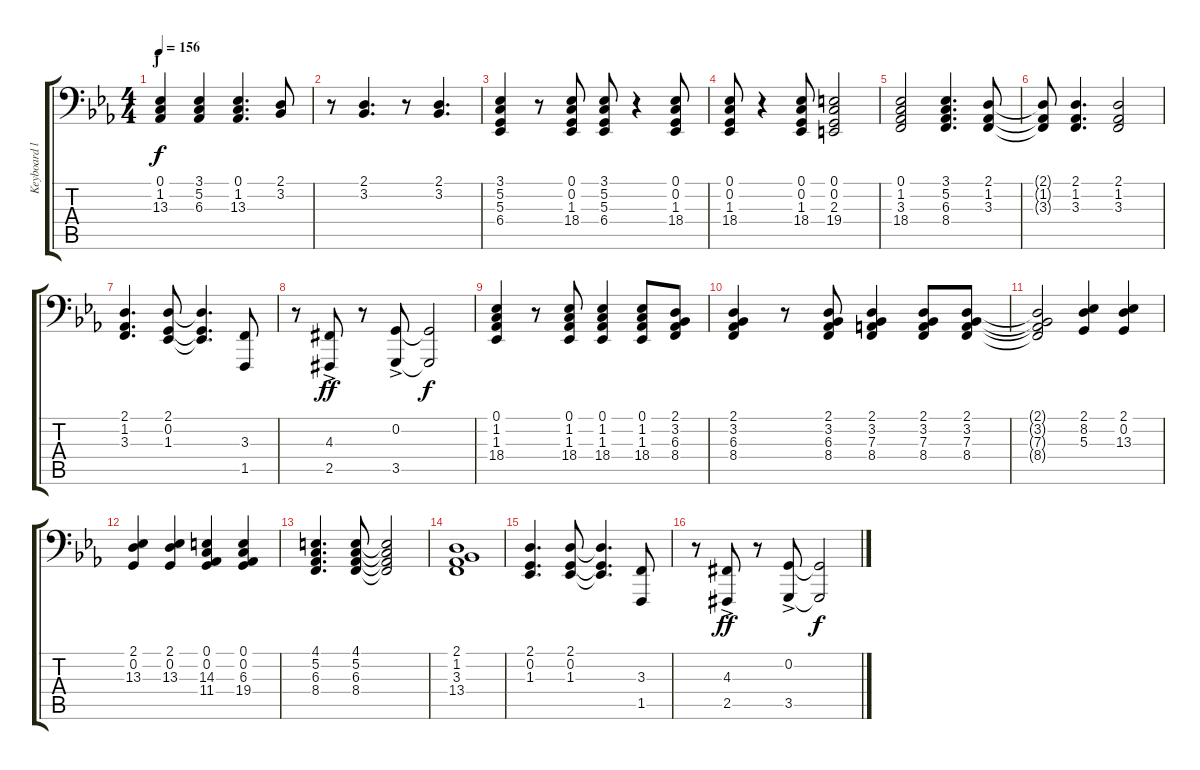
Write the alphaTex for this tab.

\track ("Keyboard left hand" "Keyboard l") {instrument brightacousticpiano}
\staff {score tabs}
\tuning (C3 G2 D2 A1 E1 B0) {hide}
\ts (4 4)
\section ("" "J")
\tempo 156
\clef f4
\ks eb
(0.1 1.2 13.3).4{dy f} (3.1 5.2 6.3).4 (0.1 1.2 13.3).4{d} (2.1 3.2).8 |
r.8 (2.1 3.2).4{d} r.8 (2.1 3.2).4{d} |
(3.1 5.2 5.3 6.4).4 r.8 (0.1 0.2 1.3 18.4).8 (3.1 5.2 5.3 6.4).8 r.4 (0.1 0.2 1.3 18.4).8 |
(0.1 0.2 1.3 18.4).8 r.4 (0.1 0.2 1.3 18.4).8 (0.1 0.2 2.3 19.4).2 |
(0.1 1.2 3.3 18.4).2 (3.1 5.2 6.3 8.4).4{d} (2.1 1.2 3.3).8 |
(2.1{t} 1.2{t} 3.3{t}).8 (2.1 1.2 3.3).4{d} (2.1 1.2 3.3).2 |
(2.1 1.2 3.3).4{d} (2.1 0.2 1.3).8 (2.1{t} 0.2{t} 1.3{t}).4{d} (3.3 1.5).8 |
r.8 (4.3{ac acc #} 2.5{ac acc #}).8{dy ff} r.8 (0.2{ac} 3.5{ac}).8 (0.2{t} 3.5{t}).2{dy f} |
(0.1 1.2 1.3 18.4).4 r.8 (0.1 1.2 1.3 18.4).8 (0.1 1.2 1.3 18.4).4 (0.1 1.2 1.3 18.4).8 (2.1 3.2 6.3 8.4).8 |
(2.1 3.2 6.3 8.4).4 r.8 (2.1 3.2 6.3 8.4).8 (2.1 3.2 7.3 8.4).4 (2.1 3.2 7.3 8.4).8 (2.1 3.2 7.3 8.4).8 |
(2.1{t} 3.2{t} 7.3{t} 8.4{t}).2 (2.1 8.2 5.3).4 (2.1 0.2 13.3).4 |
(2.1 0.2 13.3).4 (2.1 0.2 13.3).4 (0.1 0.2 14.3 11.4).4 (0.1 0.2 6.3 19.4).4 |
(4.1 5.2 6.3 8.4).4{d} (4.1 5.2 6.3 8.4).8 (4.1{t} 5.2{t} 6.3{t} 8.4{t}).2 |
(2.1 1.2 3.3 13.4).1 |
(2.1 0.2 1.3).4{d} (2.1 0.2 1.3).8 (2.1{t} 0.2{t} 1.3{t}).4{d} (3.3 1.5).8 |
r.8 (4.3{ac acc #} 2.5{ac acc #}).8{dy ff} r.8 (0.2{ac} 3.5{ac}).8 (0.2{t} 3.5{t}).2{dy f}
